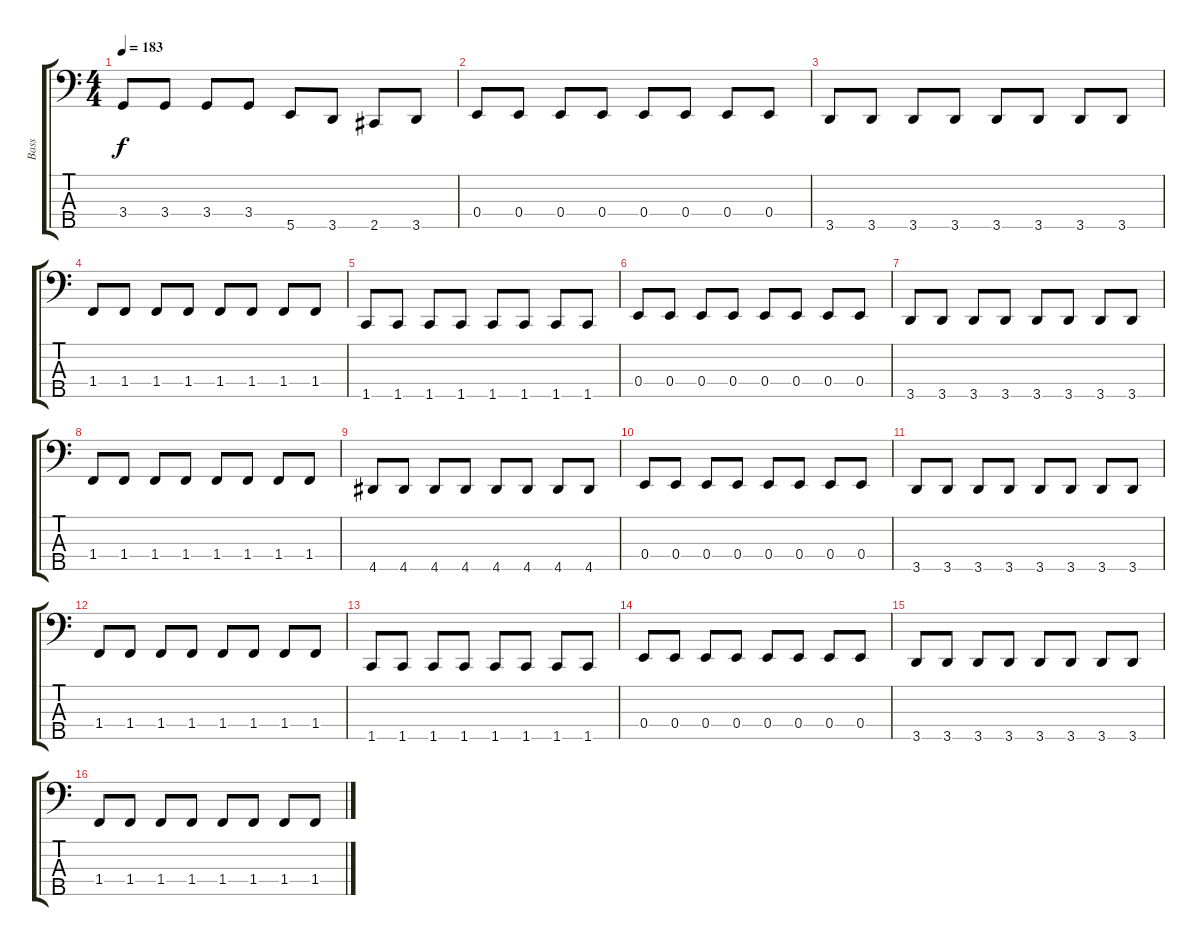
\track ("Bass" "Bass") {instrument electricbassfinger}
\staff {score tabs}
\tuning (G2 D2 A1 E1 B0) {hide}
\ts (4 4)
\tempo 183
\clef f4
\ks c
3.4.8{dy f} 3.4.8 3.4.8 3.4.8 5.5.8 3.5.8 2.5.8 3.5.8 |
0.4.8 0.4.8 0.4.8 0.4.8 0.4.8 0.4.8 0.4.8 0.4.8 |
3.5.8 3.5.8 3.5.8 3.5.8 3.5.8 3.5.8 3.5.8 3.5.8 |
1.4.8 1.4.8 1.4.8 1.4.8 1.4.8 1.4.8 1.4.8 1.4.8 |
1.5.8 1.5.8 1.5.8 1.5.8 1.5.8 1.5.8 1.5.8 1.5.8 |
0.4.8 0.4.8 0.4.8 0.4.8 0.4.8 0.4.8 0.4.8 0.4.8 |
3.5.8 3.5.8 3.5.8 3.5.8 3.5.8 3.5.8 3.5.8 3.5.8 |
1.4.8 1.4.8 1.4.8 1.4.8 1.4.8 1.4.8 1.4.8 1.4.8 |
4.5.8 4.5.8 4.5.8 4.5.8 4.5.8 4.5.8 4.5.8 4.5.8 |
0.4.8 0.4.8 0.4.8 0.4.8 0.4.8 0.4.8 0.4.8 0.4.8 |
3.5.8 3.5.8 3.5.8 3.5.8 3.5.8 3.5.8 3.5.8 3.5.8 |
1.4.8 1.4.8 1.4.8 1.4.8 1.4.8 1.4.8 1.4.8 1.4.8 |
1.5.8 1.5.8 1.5.8 1.5.8 1.5.8 1.5.8 1.5.8 1.5.8 |
0.4.8 0.4.8 0.4.8 0.4.8 0.4.8 0.4.8 0.4.8 0.4.8 |
3.5.8 3.5.8 3.5.8 3.5.8 3.5.8 3.5.8 3.5.8 3.5.8 |
1.4.8 1.4.8 1.4.8 1.4.8 1.4.8 1.4.8 1.4.8 1.4.8
